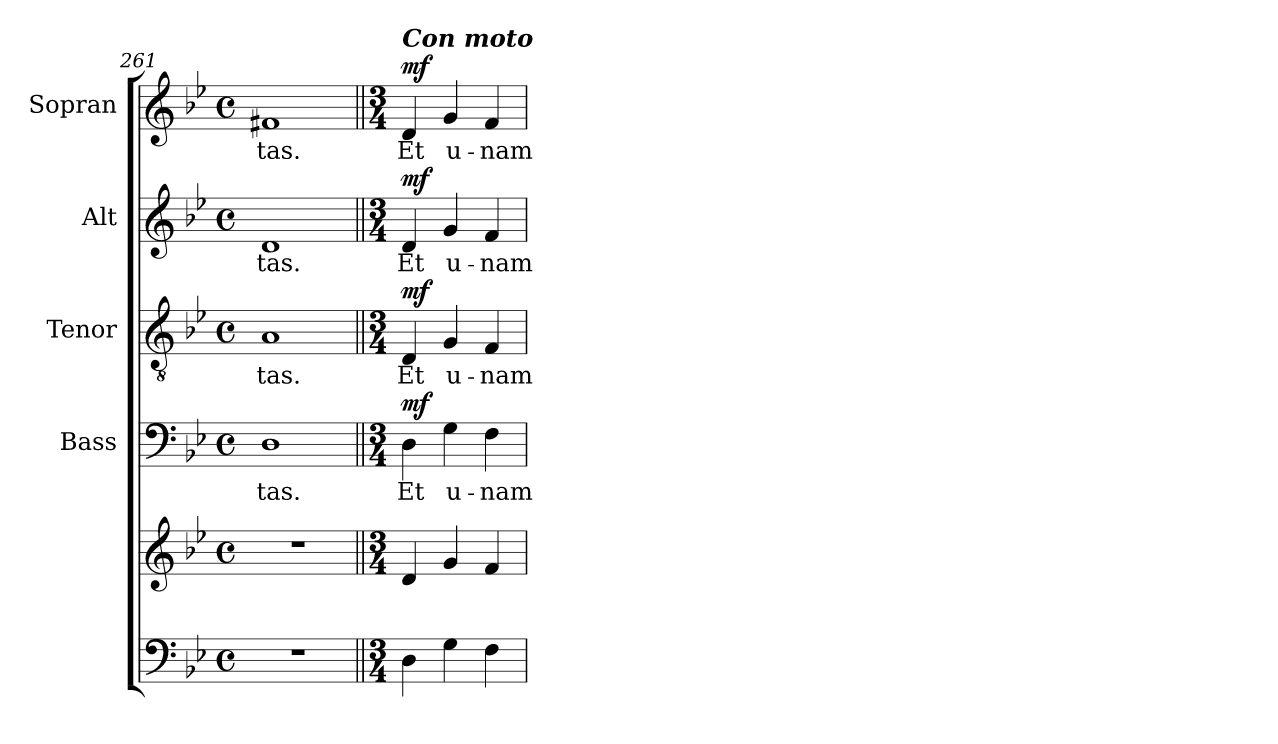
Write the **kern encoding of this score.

**kern	**kern	**kern	**text	**dynam	**kern	**text	**dynam	**kern	**text	**dynam	**kern	**text	**dynam
*part5	*part5	*part4	*part4	*part4	*part3	*part3	*part3	*part2	*part2	*part2	*part1	*part1	*part1
*staff6	*staff5	*staff4	*staff4	*staff4	*staff3	*staff3	*staff3	*staff2	*staff2	*staff2	*staff1	*staff1	*staff1
*	*	*I"Bass	*	*	*I"Tenor	*	*	*I"Alt	*	*	*I"Sopran	*	*
*	*	*I'B.	*	*	*I'T.	*	*	*I'A.	*	*	*I'S.	*	*
*clefF4	*clefG2	*clefF4	*	*	*clefGv2	*	*	*clefG2	*	*	*clefG2	*	*
*k[b-e-]	*k[b-e-]	*k[b-e-]	*	*	*k[b-e-]	*	*	*k[b-e-]	*	*	*k[b-e-]	*	*
*B-:	*B-:	*B-:	*	*	*B-:	*	*	*B-:	*	*	*B-:	*	*
*M4/4	*M4/4	*M4/4	*	*	*M4/4	*	*	*M4/4	*	*	*M4/4	*	*
*met(c)	*met(c)	*met(c)	*	*	*met(c)	*	*	*met(c)	*	*	*met(c)	*	*
=261	=261	=261	=261	=261	=261	=261	=261	=261	=261	=261	=261	=261	=261
!	!	!	!LO:LY:b	!	!	!LO:LY:b	!	!	!LO:LY:b	!	!	!LO:LY:b	!
1r	1r	1D	-tas.	.	1A	-tas.	.	1d	-tas.	.	1f#X	-tas.	.
=262||	=262||	=262||	=262||	=262||	=262||	=262||	=262||	=262||	=262||	=262||	=262||	=262||	=262||
*M3/4	*M3/4	*M3/4	*	*	*M3/4	*	*	*M3/4	*	*	*M3/4	*	*
!	!	!	!	!	!	!	!	!	!	!	!LO:TX:a:Bi:t=Con moto	!	!
!	!	!	!LO:LY:b	!LO:DY:a	!	!LO:LY:b	!LO:DY:a	!	!LO:LY:b	!LO:DY:a	!	!LO:LY:b	!LO:DY:b
4D\	4d/	4D\	Et	mf	4D/	Et	mf	4d/	Et	mf	4d/	Et	mf
!	!	!	!LO:LY:b	!	!	!LO:LY:b	!	!	!LO:LY:b	!	!	!LO:LY:b	!
4G\	4g/	4G\	u-	.	4G/	u-	.	4g/	u-	.	4g/	u-	.
!	!	!	!LO:LY:b	!	!	!LO:LY:b	!	!	!LO:LY:b	!	!	!LO:LY:b	!
4F\	4f/	4F\	-nam	.	4F/	-nam	.	4f/	-nam	.	4f/	-nam	.
=	=	=	=	=	=	=	=	=	=	=	=	=	=
*-	*-	*-	*-	*-	*-	*-	*-	*-	*-	*-	*-	*-	*-
